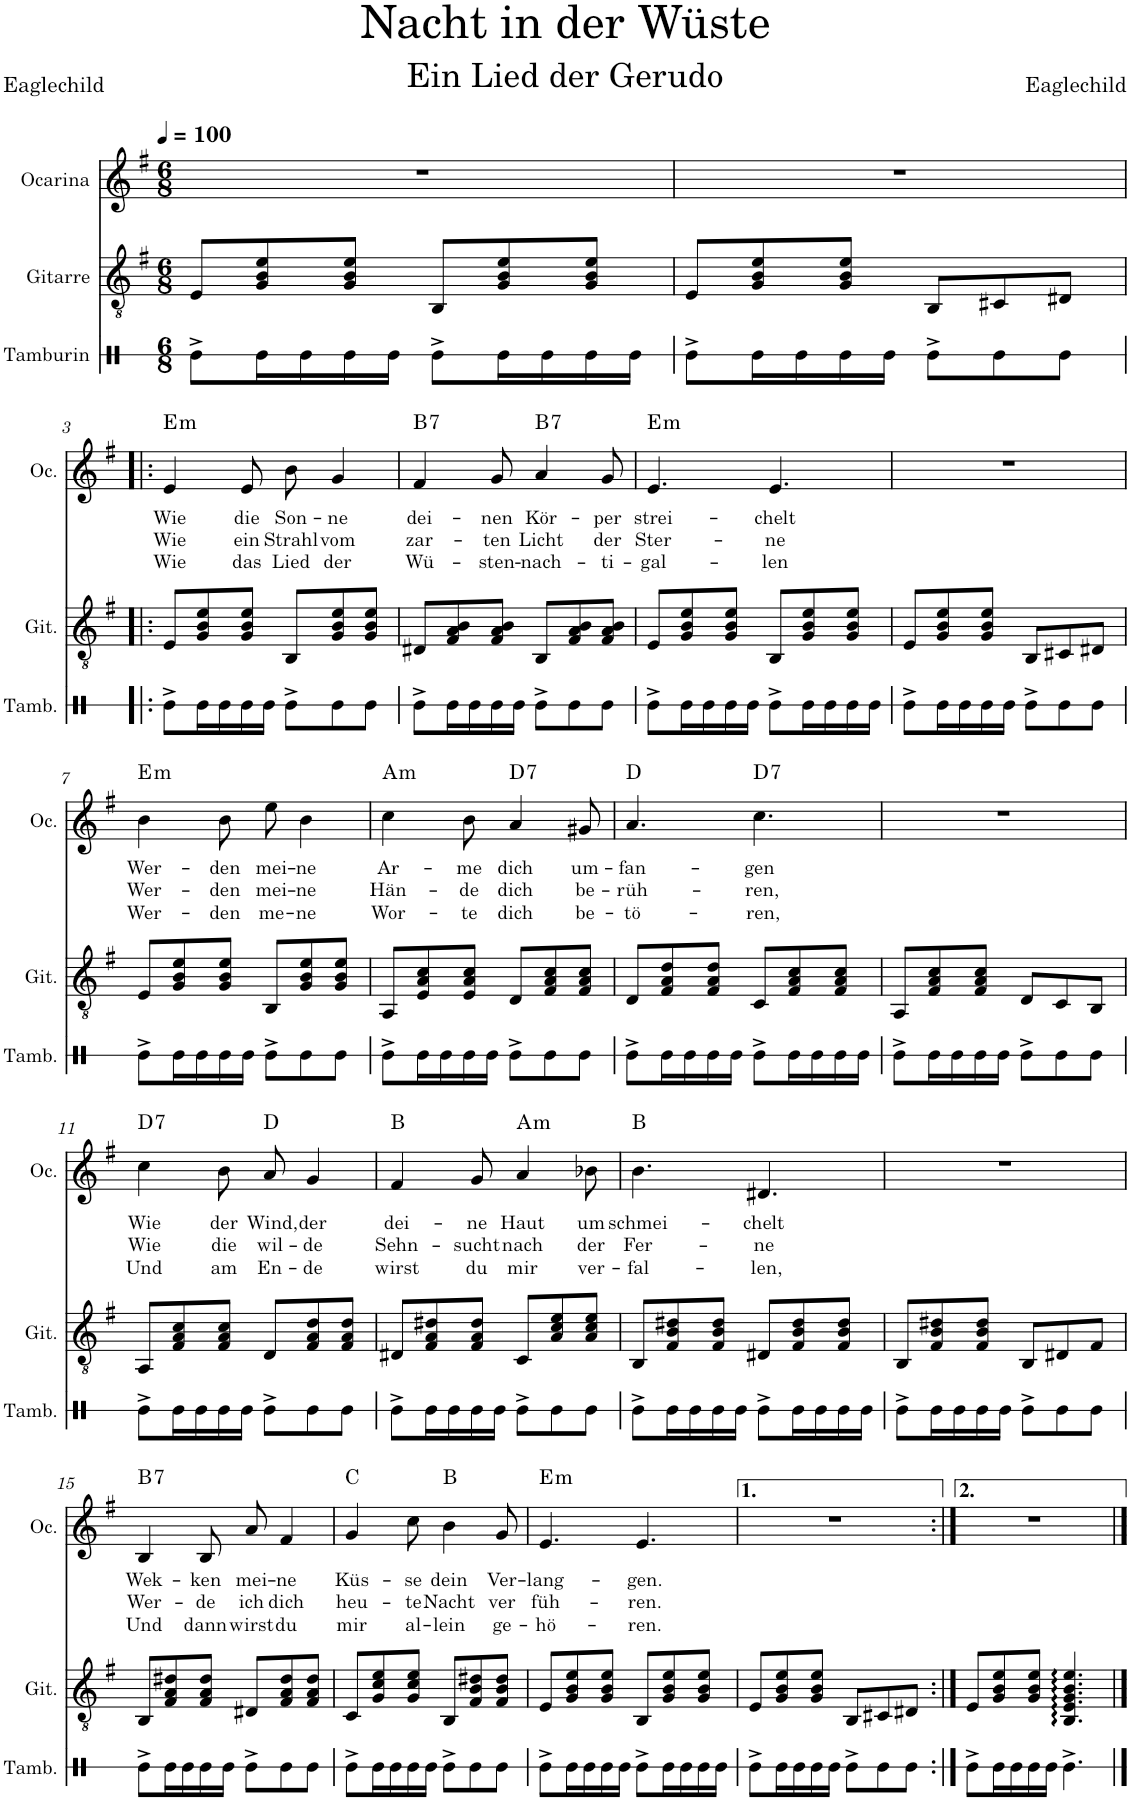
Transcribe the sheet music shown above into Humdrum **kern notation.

**kern	**kern	**kern	**text	**text	**text	**harte
*part3	*part2	*part1	*part1	*part1	*part1	*part1
*staff3	*staff2	*staff1	*staff1	*staff1	*staff1	*
*I"Tamburin	*I"Gitarre	*I"Ocarina	*	*	*	*
*I'Tamb.	*I'Git.	*I'Oc.	*	*	*	*
*stria1	*	*	*	*	*	*
*clefX	*clefGv2	*clefG2	*	*	*	*
*	*	*Trd-7c-12	*	*	*	*
*k[]	*k[f#]	*k[f#]	*	*	*	*
*M6/8	*M6/8	*M6/8	*	*	*	*
*MM100	*MM100	*MM100	*	*	*	*
=1	=1	=1	=1	=1	=1	=1
8Re^\L	8E/L	2.r	.	.	.	.
16Re\L	8G/ 8B/ 8e/	.	.	.	.	.
16Re\	.	.	.	.	.	.
16Re\	8G/ 8B/ 8e/J	.	.	.	.	.
16Re\JJ	.	.	.	.	.	.
8Re^\L	8BB/L	.	.	.	.	.
16Re\L	8G/ 8B/ 8e/	.	.	.	.	.
16Re\	.	.	.	.	.	.
16Re\	8G/ 8B/ 8e/J	.	.	.	.	.
16Re\JJ	.	.	.	.	.	.
=2	=2	=2	=2	=2	=2	=2
8Re^\L	8E/L	2.r	.	.	.	.
16Re\L	8G/ 8B/ 8e/	.	.	.	.	.
16Re\	.	.	.	.	.	.
16Re\	8G/ 8B/ 8e/J	.	.	.	.	.
16Re\JJ	.	.	.	.	.	.
8Re^\L	8BB/L	.	.	.	.	.
8Re\	8C#X/	.	.	.	.	.
8Re\J	8D#X/J	.	.	.	.	.
!!LO:LB:g=z
=3!|:	=3!|:	=3!|:	=3!|:	=3!|:	=3!|:	=3!|:
!	!	!	!LO:LY:b	!LO:LY:b	!LO:LY:b	!LO:H:kt=m
8Re^\L	8E/L	4e/	Wie	Wie	Wie	E:min
16Re\L	8G/ 8B/ 8e/	.	.	.	.	.
16Re\	.	.	.	.	.	.
!	!	!	!LO:LY:b	!LO:LY:b	!LO:LY:b	!
16Re\	8G/ 8B/ 8e/J	8e/	die	ein	das	.
16Re\JJ	.	.	.	.	.	.
!	!	!	!LO:LY:b	!LO:LY:b	!LO:LY:b	!
8Re^\L	8BB/L	8b\	Son-	Strahl	Lied	.
!	!	!	!LO:LY:b	!LO:LY:b	!LO:LY:b	!
8Re\	8G/ 8B/ 8e/	4g/	-ne	vom	der	.
8Re\J	8G/ 8B/ 8e/J	.	.	.	.	.
=4	=4	=4	=4	=4	=4	=4
!	!	!	!LO:LY:b	!LO:LY:b	!LO:LY:b	!LO:H:kt=7
8Re^\L	8D#X/L	4f#/	dei-	zar-	Wü-	B:7
16Re\L	8F#/ 8A/ 8B/	.	.	.	.	.
16Re\	.	.	.	.	.	.
!	!	!	!LO:LY:b	!LO:LY:b	!LO:LY:b	!
16Re\	8F#/ 8A/ 8B/J	8g/	-nen	-ten	-sten-	.
16Re\JJ	.	.	.	.	.	.
!	!	!	!LO:LY:b	!LO:LY:b	!LO:LY:b	!LO:H:kt=7
8Re^\L	8BB/L	4a/	Kör-	Licht	-nach-	B:7
8Re\	8F#/ 8A/ 8B/	.	.	.	.	.
!	!	!	!LO:LY:b	!LO:LY:b	!LO:LY:b	!
8Re\J	8F#/ 8A/ 8B/J	8g/	-per	der	-ti-	.
=5	=5	=5	=5	=5	=5	=5
!	!	!	!LO:LY:b	!LO:LY:b	!LO:LY:b	!LO:H:kt=m
8Re^\L	8E/L	4.e/	strei-	Ster-	-gal-	E:min
16Re\L	8G/ 8B/ 8e/	.	.	.	.	.
16Re\	.	.	.	.	.	.
16Re\	8G/ 8B/ 8e/J	.	.	.	.	.
16Re\JJ	.	.	.	.	.	.
!	!	!	!LO:LY:b	!LO:LY:b	!LO:LY:b	!
8Re^\L	8BB/L	4.e/	-chelt	-ne	-len	.
16Re\L	8G/ 8B/ 8e/	.	.	.	.	.
16Re\	.	.	.	.	.	.
16Re\	8G/ 8B/ 8e/J	.	.	.	.	.
16Re\JJ	.	.	.	.	.	.
=6	=6	=6	=6	=6	=6	=6
8Re^\L	8E/L	2.r	.	.	.	.
16Re\L	8G/ 8B/ 8e/	.	.	.	.	.
16Re\	.	.	.	.	.	.
16Re\	8G/ 8B/ 8e/J	.	.	.	.	.
16Re\JJ	.	.	.	.	.	.
8Re^\L	8BB/L	.	.	.	.	.
8Re\	8C#X/	.	.	.	.	.
8Re\J	8D#X/J	.	.	.	.	.
!!LO:LB:g=z
=7	=7	=7	=7	=7	=7	=7
!	!	!	!LO:LY:b	!LO:LY:b	!LO:LY:b	!LO:H:kt=m
8Re^\L	8E/L	4b\	Wer-	Wer-	Wer-	E:min
16Re\L	8G/ 8B/ 8e/	.	.	.	.	.
16Re\	.	.	.	.	.	.
!	!	!	!LO:LY:b	!LO:LY:b	!LO:LY:b	!
16Re\	8G/ 8B/ 8e/J	8b\	-den	-den	-den	.
16Re\JJ	.	.	.	.	.	.
!	!	!	!LO:LY:b	!LO:LY:b	!LO:LY:b	!
8Re^\L	8BB/L	8ee\	mei-	mei-	me-	.
!	!	!	!LO:LY:b	!LO:LY:b	!LO:LY:b	!
8Re\	8G/ 8B/ 8e/	4b\	-ne	-ne	-ne	.
8Re\J	8G/ 8B/ 8e/J	.	.	.	.	.
=8	=8	=8	=8	=8	=8	=8
!	!	!	!LO:LY:b	!LO:LY:b	!LO:LY:b	!LO:H:kt=m
8Re^\L	8AA/L	4cc\	Ar-	Hän-	Wor-	A:min
16Re\L	8E/ 8A/ 8c/	.	.	.	.	.
16Re\	.	.	.	.	.	.
!	!	!	!LO:LY:b	!LO:LY:b	!LO:LY:b	!
16Re\	8E/ 8A/ 8c/J	8b\	-me	-de	-te	.
16Re\JJ	.	.	.	.	.	.
!	!	!	!LO:LY:b	!LO:LY:b	!LO:LY:b	!LO:H:kt=7
8Re^\L	8D/L	4a/	dich	dich	dich	D:7
8Re\	8F#/ 8A/ 8c/	.	.	.	.	.
!	!	!	!LO:LY:b	!LO:LY:b	!LO:LY:b	!
8Re\J	8F#/ 8A/ 8c/J	8g#X/	um-	be-	be-	.
=9	=9	=9	=9	=9	=9	=9
!	!	!	!LO:LY:b	!LO:LY:b	!LO:LY:b	!
8Re^\L	8D/L	4.a/	-fan-	-rüh-	-tö-	D:maj
16Re\L	8F#/ 8A/ 8d/	.	.	.	.	.
16Re\	.	.	.	.	.	.
16Re\	8F#/ 8A/ 8d/J	.	.	.	.	.
16Re\JJ	.	.	.	.	.	.
!	!	!	!LO:LY:b	!LO:LY:b	!LO:LY:b	!LO:H:kt=7
8Re^\L	8C/L	4.cc\	-gen	-ren,	-ren,	D:7
16Re\L	8F#/ 8A/ 8c/	.	.	.	.	.
16Re\	.	.	.	.	.	.
16Re\	8F#/ 8A/ 8c/J	.	.	.	.	.
16Re\JJ	.	.	.	.	.	.
=10	=10	=10	=10	=10	=10	=10
8Re^\L	8AA/L	2.r	.	.	.	.
16Re\L	8F#/ 8A/ 8c/	.	.	.	.	.
16Re\	.	.	.	.	.	.
16Re\	8F#/ 8A/ 8c/J	.	.	.	.	.
16Re\JJ	.	.	.	.	.	.
8Re^\L	8D/L	.	.	.	.	.
8Re\	8C/	.	.	.	.	.
8Re\J	8BB/J	.	.	.	.	.
!!LO:LB:g=z
=11	=11	=11	=11	=11	=11	=11
!	!	!	!LO:LY:b	!LO:LY:b	!LO:LY:b	!LO:H:kt=7
8Re^\L	8AA/L	4cc\	Wie	Wie	Und	D:7
16Re\L	8F#/ 8A/ 8c/	.	.	.	.	.
16Re\	.	.	.	.	.	.
!	!	!	!LO:LY:b	!LO:LY:b	!LO:LY:b	!
16Re\	8F#/ 8A/ 8c/J	8b\	der	die	am	.
16Re\JJ	.	.	.	.	.	.
!	!	!	!LO:LY:b	!LO:LY:b	!LO:LY:b	!
8Re^\L	8D/L	8a/	Wind,	wil-	En-	D:maj
!	!	!	!LO:LY:b	!LO:LY:b	!LO:LY:b	!
8Re\	8F#/ 8A/ 8d/	4g/	der	-de	-de	.
8Re\J	8F#/ 8A/ 8d/J	.	.	.	.	.
=12	=12	=12	=12	=12	=12	=12
!	!	!	!LO:LY:b	!LO:LY:b	!LO:LY:b	!
8Re^\L	8D#X/L	4f#/	dei-	Sehn-	wirst	B:maj
16Re\L	8F#/ 8A/ 8d#X/	.	.	.	.	.
16Re\	.	.	.	.	.	.
!	!	!	!LO:LY:b	!LO:LY:b	!LO:LY:b	!
16Re\	8F#/ 8A/ 8d#/J	8g/	-ne	-sucht	du	.
16Re\JJ	.	.	.	.	.	.
!	!	!	!LO:LY:b	!LO:LY:b	!LO:LY:b	!LO:H:kt=m
8Re^\L	8C/L	4a/	Haut	nach	mir	A:min
8Re\	8A/ 8c/ 8e/	.	.	.	.	.
!	!	!	!LO:LY:b	!LO:LY:b	!LO:LY:b	!
8Re\J	8A/ 8c/ 8e/J	8b-X\	um-	der	ver-	.
=13	=13	=13	=13	=13	=13	=13
!	!	!	!LO:LY:b	!LO:LY:b	!LO:LY:b	!
8Re^\L	8BB/L	4.b\	-schmei-	Fer-	-fal-	B:maj
16Re\L	8F#/ 8B/ 8d#X/	.	.	.	.	.
16Re\	.	.	.	.	.	.
16Re\	8F#/ 8B/ 8d#/J	.	.	.	.	.
16Re\JJ	.	.	.	.	.	.
!	!	!	!LO:LY:b	!LO:LY:b	!LO:LY:b	!
8Re^\L	8D#X/L	4.d#X/	-chelt	-ne	-len,	.
16Re\L	8F#/ 8B/ 8d#/	.	.	.	.	.
16Re\	.	.	.	.	.	.
16Re\	8F#/ 8B/ 8d#/J	.	.	.	.	.
16Re\JJ	.	.	.	.	.	.
=14	=14	=14	=14	=14	=14	=14
8Re^\L	8BB/L	2.r	.	.	.	.
16Re\L	8F#/ 8B/ 8d#X/	.	.	.	.	.
16Re\	.	.	.	.	.	.
16Re\	8F#/ 8B/ 8d#/J	.	.	.	.	.
16Re\JJ	.	.	.	.	.	.
8Re^\L	8BB/L	.	.	.	.	.
8Re\	8D#X/	.	.	.	.	.
8Re\J	8F#/J	.	.	.	.	.
!!LO:LB:g=z
=15	=15	=15	=15	=15	=15	=15
!	!	!	!LO:LY:b	!LO:LY:b	!LO:LY:b	!LO:H:kt=7
8Re^\L	8BB/L	4B/	Wek-	Wer-	Und	B:7
16Re\L	8F#/ 8A/ 8d#X/	.	.	.	.	.
16Re\	.	.	.	.	.	.
!	!	!	!LO:LY:b	!LO:LY:b	!LO:LY:b	!
16Re\	8F#/ 8A/ 8d#/J	8B/	-ken	-de	dann	.
16Re\JJ	.	.	.	.	.	.
!	!	!	!LO:LY:b	!LO:LY:b	!LO:LY:b	!
8Re^\L	8D#X/L	8a/	mei-	ich	wirst	.
!	!	!	!LO:LY:b	!LO:LY:b	!LO:LY:b	!
8Re\	8F#/ 8A/ 8d#/	4f#/	-ne	dich	du	.
8Re\J	8F#/ 8A/ 8d#/J	.	.	.	.	.
=16	=16	=16	=16	=16	=16	=16
!	!	!	!LO:LY:b	!LO:LY:b	!LO:LY:b	!
8Re^\L	8C/L	4g/	Küs-	heu-	mir	C:maj
16Re\L	8G/ 8c/ 8e/	.	.	.	.	.
16Re\	.	.	.	.	.	.
!	!	!	!LO:LY:b	!LO:LY:b	!LO:LY:b	!
16Re\	8G/ 8c/ 8e/J	8cc\	-se	-te	al-	.
16Re\JJ	.	.	.	.	.	.
!	!	!	!LO:LY:b	!LO:LY:b	!LO:LY:b	!
8Re^\L	8BB/L	4b\	dein	Nacht	-lein	B:maj
8Re\	8F#/ 8B/ 8d#X/	.	.	.	.	.
!	!	!	!LO:LY:b	!LO:LY:b	!LO:LY:b	!
8Re\J	8F#/ 8B/ 8d#/J	8g/	Ver-	ver	ge-	.
=17	=17	=17	=17	=17	=17	=17
!	!	!	!LO:LY:b	!LO:LY:b	!LO:LY:b	!LO:H:kt=m
8Re^\L	8E/L	4.e/	-lang-	füh-	-hö-	E:min
16Re\L	8G/ 8B/ 8e/	.	.	.	.	.
16Re\	.	.	.	.	.	.
16Re\	8G/ 8B/ 8e/J	.	.	.	.	.
16Re\JJ	.	.	.	.	.	.
!	!	!	!LO:LY:b	!LO:LY:b	!LO:LY:b	!
8Re^\L	8BB/L	4.e/	-gen.	-ren.	-ren.	.
16Re\L	8G/ 8B/ 8e/	.	.	.	.	.
16Re\	.	.	.	.	.	.
16Re\	8G/ 8B/ 8e/J	.	.	.	.	.
16Re\JJ	.	.	.	.	.	.
=18	=18	=18	=18	=18	=18	=18
8Re^\L	8E/L	2.r	.	.	.	.
16Re\L	8G/ 8B/ 8e/	.	.	.	.	.
16Re\	.	.	.	.	.	.
16Re\	8G/ 8B/ 8e/J	.	.	.	.	.
16Re\JJ	.	.	.	.	.	.
8Re^\L	8BB/L	.	.	.	.	.
8Re\	8C#X/	.	.	.	.	.
8Re\J	8D#X/J	.	.	.	.	.
=19:|!	=19:|!	=19:|!	=19:|!	=19:|!	=19:|!	=19:|!
8Re^\L	8E/L	2.r	.	.	.	.
16Re\L	8G/ 8B/ 8e/	.	.	.	.	.
16Re\	.	.	.	.	.	.
16Re\	8G/ 8B/ 8e/J	.	.	.	.	.
16Re\JJ	.	.	.	.	.	.
4.Re^\	4.BB/: 4.E/: 4.G/: 4.B/: 4.e/:	.	.	.	.	.
==	==	==	==	==	==	==
*-	*-	*-	*-	*-	*-	*-
